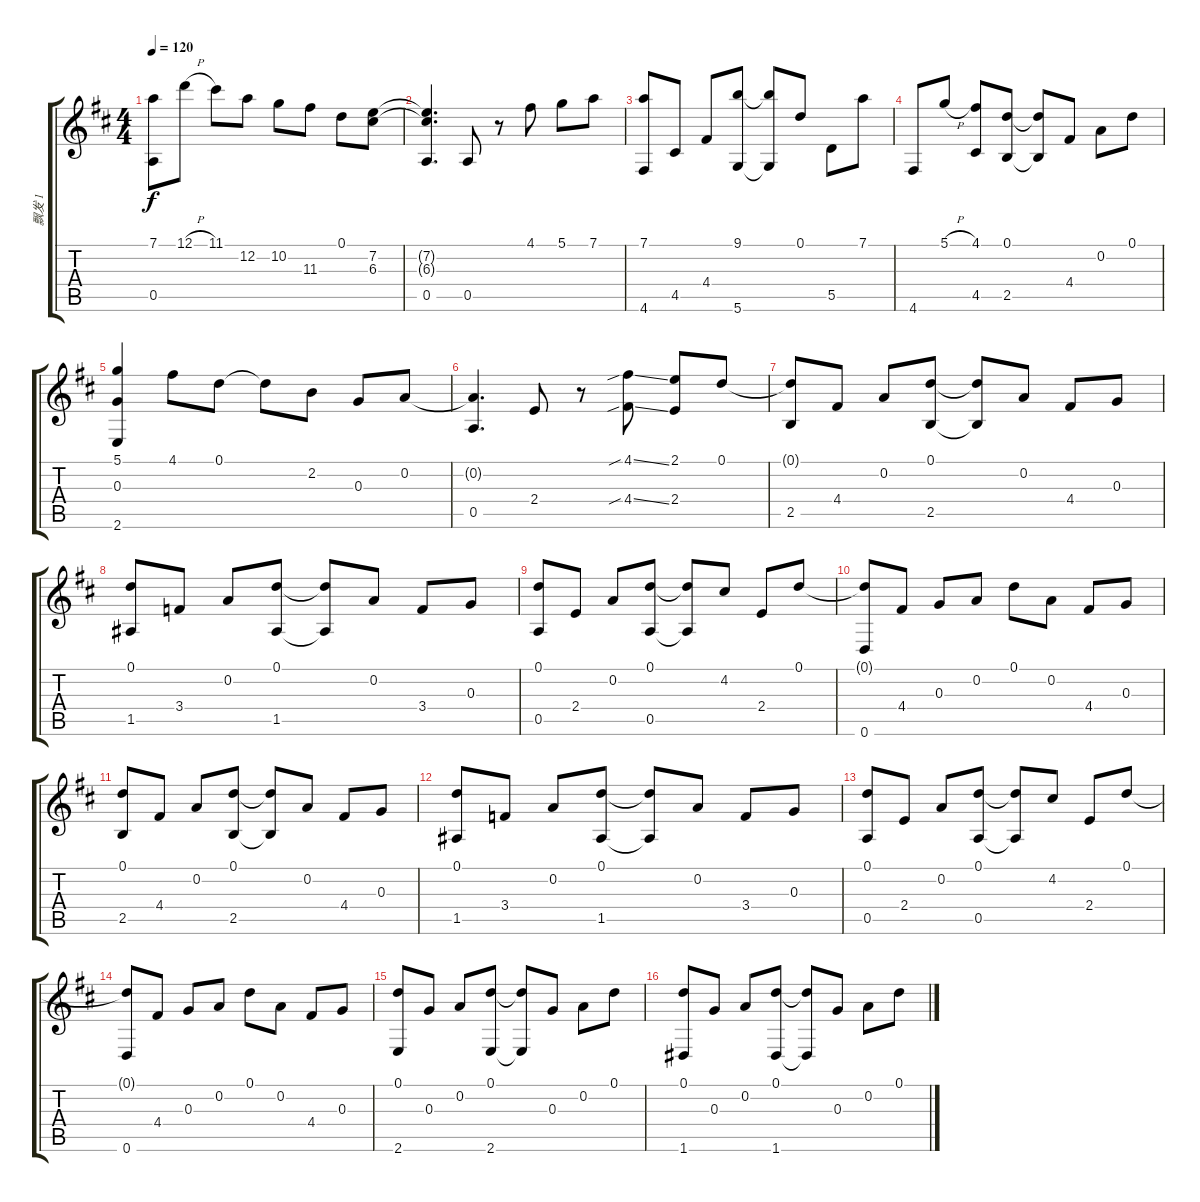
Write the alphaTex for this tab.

\track ("飘发 1" "飘发 1") {instrument acousticguitarsteel}
\staff {score tabs}
\tuning (D4 A3 G3 D3 A2 D2) {hide}
\ts (4 4)
\tempo 120
\clef g2
\ks d
(7.1{t} 0.5).8{dy f} 12.1{h}.8 11.1.8 12.2.8 10.2.8 11.3.8 0.1.8 (7.2 6.3).8 |
(7.2{t} 6.3{t} 0.5).4{d} 0.5.8 r.8 4.1.8 5.1.8 7.1.8 |
(7.1 4.6).8 4.5.8 4.4.8 (9.1 5.6).8 (9.1{t} 5.6{t}).8 0.1.8 5.5.8 7.1.8 |
4.6.8 5.1{h}.8 (4.1 4.5).8 (0.1 2.5).8 (0.1{t} 2.5{t}).8 4.4.8 0.2.8 0.1.8 |
(5.1 0.3 2.6).4 4.1.8 0.1.8 0.1{t}.8 2.2.8 0.3.8 0.2.8 |
(0.2{t} 0.5).4{d} 2.4.8 r.8 (4.1{sib ss} 4.4{sib ss}).8 (2.1 2.4).8 0.1.8 |
(0.1{t} 2.5).8 4.4.8 0.2.8 (0.1 2.5).8 (0.1{t} 2.5{t}).8 0.2.8 4.4.8 0.3.8 |
(0.1 1.5).8 3.4.8 0.2.8 (0.1 1.5).8 (0.1{t} 1.5{t}).8 0.2.8 3.4.8 0.3.8 |
(0.1 0.5).8 2.4.8 0.2.8 (0.1 0.5).8 (0.1{t} 0.5{t}).8 4.2.8 2.4.8 0.1.8 |
(0.1{t} 0.6).8 4.4.8 0.3.8 0.2.8 0.1.8 0.2.8 4.4.8 0.3.8 |
(0.1 2.5).8 4.4.8 0.2.8 (0.1 2.5).8 (0.1{t} 2.5{t}).8 0.2.8 4.4.8 0.3.8 |
(0.1 1.5).8 3.4.8 0.2.8 (0.1 1.5).8 (0.1{t} 1.5{t}).8 0.2.8 3.4.8 0.3.8 |
(0.1 0.5).8 2.4.8 0.2.8 (0.1 0.5).8 (0.1{t} 0.5{t}).8 4.2.8 2.4.8 0.1.8 |
(0.1{t} 0.6).8 4.4.8 0.3.8 0.2.8 0.1.8 0.2.8 4.4.8 0.3.8 |
(0.1 2.6).8 0.3.8 0.2.8 (0.1 2.6).8 (0.1{t} 2.6{t}).8 0.3.8 0.2.8 0.1.8 |
(0.1 1.6).8 0.3.8 0.2.8 (0.1 1.6).8 (0.1{t} 1.6{t}).8 0.3.8 0.2.8 0.1.8
